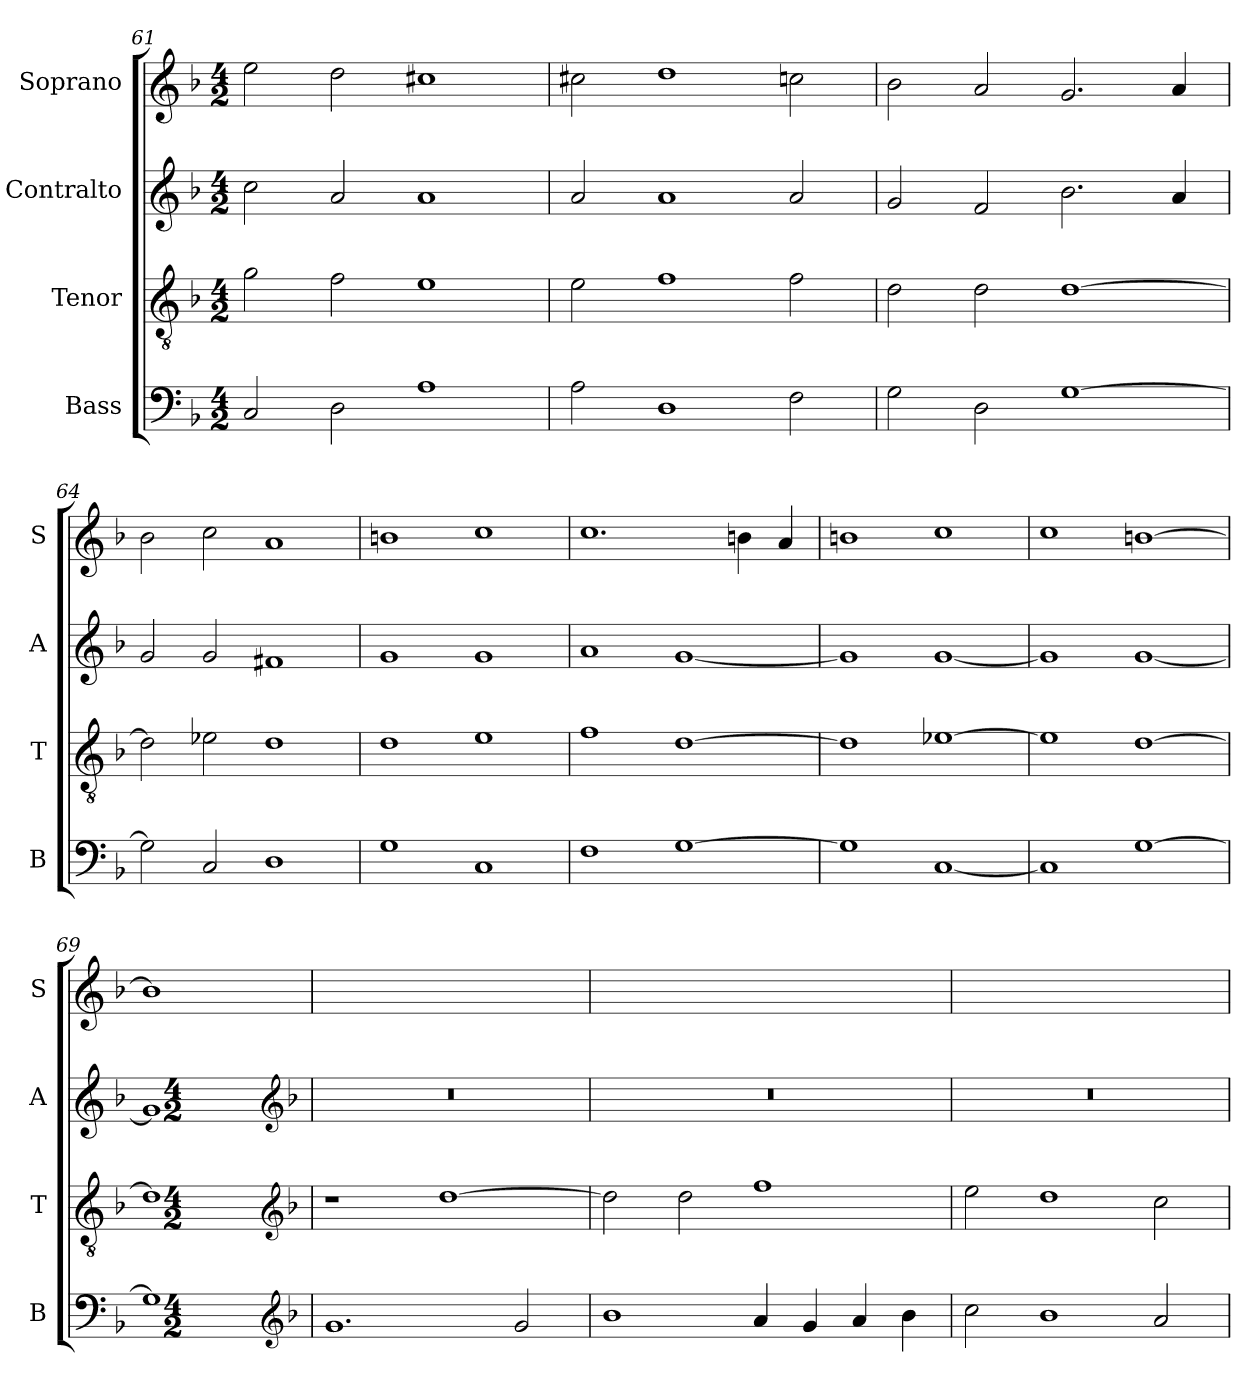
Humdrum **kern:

**kern	**kern	**kern	**kern
*part4	*part3	*part2	*part1
*staff4	*staff3	*staff2	*staff1
*I"Bass	*I"Tenor	*I"Contralto	*I"Soprano
*I'B	*I'T	*I'A	*I'S
*clefF4	*clefGv2	*clefG2	*clefG2
*k[b-]	*k[b-]	*k[b-]	*k[b-]
*G:dor	*G:dor	*G:dor	*G:dor
*M4/2	*M4/2	*M4/2	*M4/2
=61	=61	=61	=61
2C	2g	2cc	2ee
2D	2f	2a	2dd
1A	1e	1a	1cc#X
=62	=62	=62	=62
2A	2e	2a	2cc#X
1D	1f	1a	1dd
2F	2f	2a	2ccn
=63	=63	=63	=63
2G	2d	2g	2b-
2D	2d	2f	2a
[1G	[1d	2.b-	2.g
.	.	4a	4a
=64	=64	=64	=64
2G]	2d]	2g	2b-
2C	2e-X	2g	2cc
1D	1d	1f#X	1a
=65	=65	=65	=65
1G	1d	1g	1bn
1C	1e	1g	1cc
=66	=66	=66	=66
1F	1f	1a	1.cc
[1G	[1d	[1g	.
.	.	.	4bn
.	.	.	4a
=67	=67	=67	=67
1G]	1d]	1g]	1bn
[1C	[1e-X	[1g	1cc
=68	=68	=68	=68
1C]	1e-]	1g]	1cc
[1G	[1d	[1g	[1bn
=69	=69	=69	=69
1G]	1d]	1g]	1b]
*clefG2	*clefG2	*clefG2	*
*k[b-]	*k[b-]	*k[b-]	*
*G:dor	*G:dor	*G:dor	*
*M4/2	*M4/2	*M4/2	*
=70	=70	=70	=70
1.g	1r	0r	0ryy
.	[1dd	.	.
2g	.	.	.
=71	=71	=71	=71
1b-	2dd]	0r	0ryy
.	2dd	.	.
4a	1ff	.	.
4g	.	.	.
4a	.	.	.
4b-	.	.	.
=72	=72	=72	=72
2cc	2ee	0r	0ryy
1b-	1dd	.	.
2a	2cc	.	.
=	=	=	=
*-	*-	*-	*-
